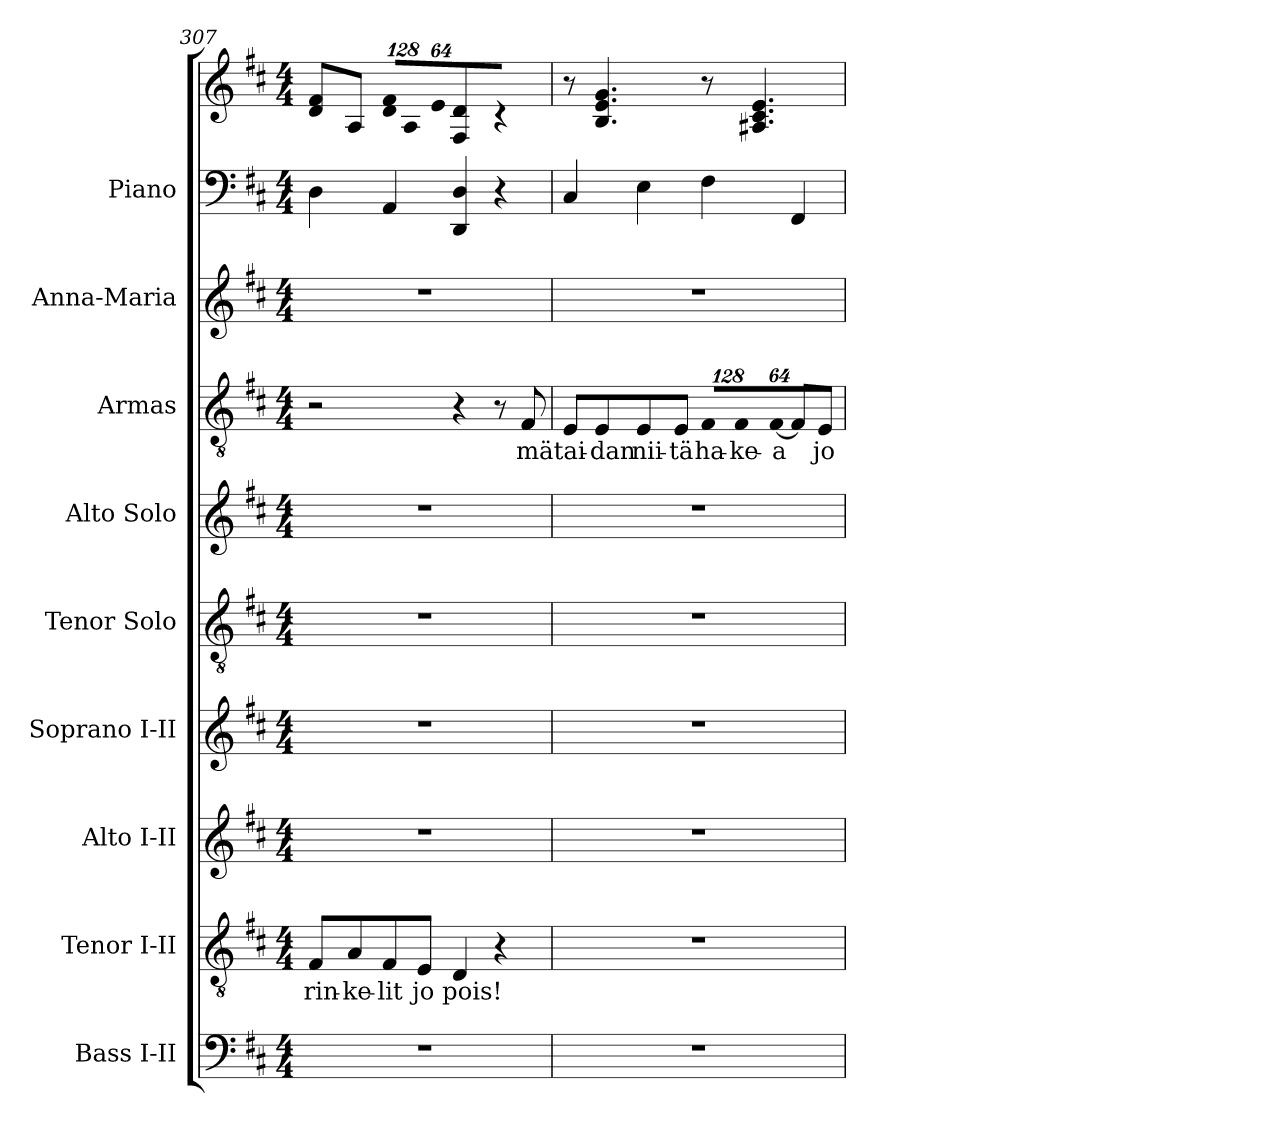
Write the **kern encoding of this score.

**kern	**kern	**text	**kern	**kern	**kern	**kern	**kern	**text	**kern	**kern	**kern
*part9	*part8	*part8	*part7	*part6	*part5	*part4	*part3	*part3	*part2	*part1	*part1
*staff10	*staff9	*staff9	*staff8	*staff7	*staff6	*staff5	*staff4	*staff4	*staff3	*staff2	*staff1
*I"Bass I-II	*I"Tenor I-II	*	*I"Alto I-II	*I"Soprano I-II	*I"Tenor Solo	*I"Alto Solo	*I"Armas	*	*I"Anna-Maria	*I"Piano	*
*I'B.	*I'T.	*	*I'A.	*I'S.	*I'T. Solo	*I'A. Solo	*I'Armas	*	*I'A-M	*I'Pno.	*
!!LO:LB:g=z
*clefF4	*clefGv2	*	*clefG2	*clefG2	*clefGv2	*clefG2	*clefGv2	*	*clefG2	*clefF4	*clefG2
*	*ITrd7c12	*	*	*	*ITrd7c12	*	*ITrd7c12	*	*	*	*
*k[f#c#]	*k[f#c#]	*	*k[f#c#]	*k[f#c#]	*k[f#c#]	*k[f#c#]	*k[f#c#]	*	*k[f#c#]	*k[f#c#]	*k[f#c#]
*D:	*D:	*	*D:	*D:	*D:	*D:	*D:	*	*D:	*D:	*D:
*M4/4	*M4/4	*	*M4/4	*M4/4	*M4/4	*M4/4	*M4/4	*	*M4/4	*M4/4	*M4/4
=307	=307	=307	=307	=307	=307	=307	=307	=307	=307	=307	=307
!	!	!LO:LY:b:color=#000000	!	!	!	!	!	!	!	!	!
1r	8FF#i/L	rin-	1r	1r	1r	1r	2r	.	1r	4Di\	8di/ 8f#iL
!	!	!LO:LY:b:color=#000000	!	!	!	!	!	!	!	!	!
.	8AAi/	-ke-	.	.	.	.	.	.	.	.	8Ai/J
!	!	!LO:LY:b:color=#000000	!	!	!	!	!	!	!	!	!
*	*	*	*	*	*	*	*	*	*	*	*Xbrackettup
!	!	!	!	!	!	!	!	!	!	!	!LO:N:vis=8
.	8FF#i/	-lit	.	.	.	.	.	.	.	4AAi/	1024%85di/ 1024%85f#iL
!	!	!	!	!	!	!	!	!	!	!	!LO:N:vis=8
.	.	.	.	.	.	.	.	.	.	.	1024%85Ai/
!	!	!LO:LY:b:color=#000000	!	!	!	!	!	!	!	!	!
.	8EEi/J	jo	.	.	.	.	.	.	.	.	.
!	!	!	!	!	!	!	!	!	!	!	!LO:N:vis=8
.	.	.	.	.	.	.	.	.	.	.	512%43ei/J
!	!	!LO:LY:b:color=#000000	!	!	!	!	!	!	!	!	!
.	4DDi/	pois!	.	.	.	.	4r	.	.	4DDi/ 4Di	4F#i/ 4di
.	4r	.	.	.	.	.	8r	.	.	4r	4r
!	!	!	!	!	!	!	!	!LO:LY:b:color=#000000	!	!	!
.	.	.	.	.	.	.	8FF#i/	mä	.	.	.
=308	=308	=308	=308	=308	=308	=308	=308	=308	=308	=308	=308
!	!	!	!	!	!	!	!	!LO:LY:b:color=#000000	!	!	!
1r	1r	.	1r	1r	1r	1r	8EEi/L	tai-	1r	4C#i/	8r
!	!	!	!	!	!	!	!	!LO:LY:b:color=#000000	!	!	!
.	.	.	.	.	.	.	8EEi/	-dan	.	.	4.Bi/ 4.ei 4.gi
!	!	!	!	!	!	!	!	!LO:LY:b:color=#000000	!	!	!
.	.	.	.	.	.	.	8EEi/	nii-	.	4Ei\	.
!	!	!	!	!	!	!	!	!LO:LY:b:color=#000000	!	!	!
.	.	.	.	.	.	.	8EEi/J	-tä	.	.	.
*	*	*	*	*	*	*	*Xbrackettup	*	*	*	*
!	!	!	!	!	!	!	!LO:N:vis=8	!	!	!	!
!	!	!	!	!	!	!	!	!LO:LY:b:color=#000000	!	!	!
.	.	.	.	.	.	.	1024%85FF#i/L	ha-	.	4F#i\	8r
!	!	!	!	!	!	!	!LO:N:vis=8	!	!	!	!
!	!	!	!	!	!	!	!	!LO:LY:b:color=#000000	!	!	!
.	.	.	.	.	.	.	1024%85FF#i/	-ke-	.	.	.
.	.	.	.	.	.	.	.	.	.	.	4.A#Xi/ 4.c#i 4.ei
!	!	!	!	!	!	!	!LO:N:vis=8	!	!	!	!
!	!	!	!	!	!	!	!	!LO:LY:b:color=#000000	!	!	!
.	.	.	.	.	.	.	[<512%43FF#i/J	-a	.	.	.
.	.	.	.	.	.	.	8FF#i/L]	.	.	4FF#i/	.
!	!	!	!	!	!	!	!	!LO:LY:b:color=#000000	!	!	!
.	.	.	.	.	.	.	8EEi/J	jo	.	.	.
=	=	=	=	=	=	=	=	=	=	=	=
*-	*-	*-	*-	*-	*-	*-	*-	*-	*-	*-	*-
